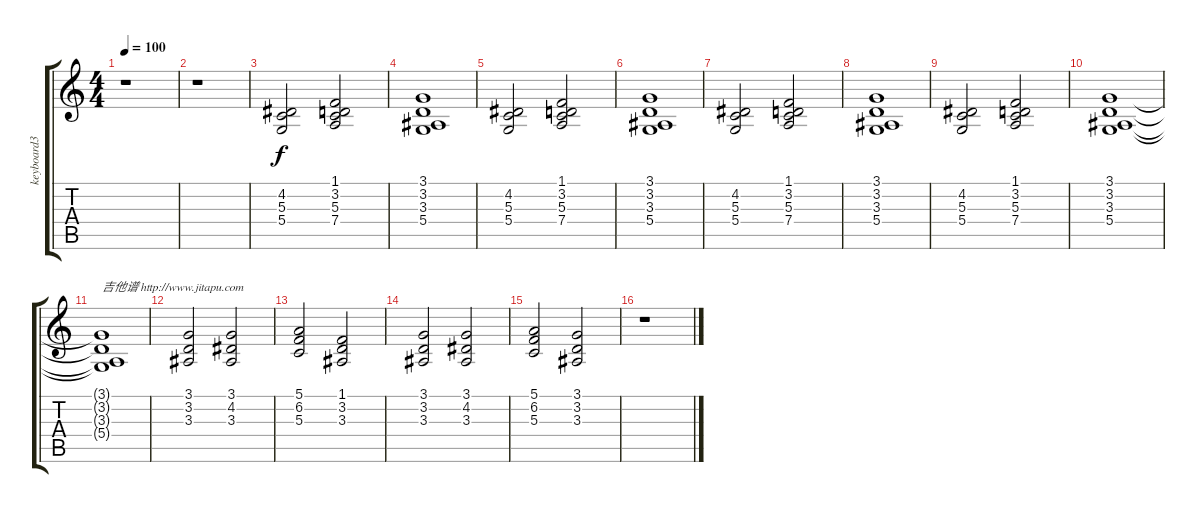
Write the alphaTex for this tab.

\track ("keyboard3" "keyboard3") {instrument synthstrings2}
\staff {score tabs}
\tuning (E4 B3 G3 D3 A2 E2) {hide}
\ts (4 4)
\tempo 100
\clef g2
\ks c
r.1{dy f} |
r.1 |
(4.2 5.3 5.4).2 (1.1 3.2 5.3 7.4).2 |
(3.1 3.2 3.3 5.4).1 |
(4.2 5.3 5.4).2 (1.1 3.2 5.3 7.4).2 |
(3.1 3.2 3.3 5.4).1 |
(4.2 5.3 5.4).2 (1.1 3.2 5.3 7.4).2 |
(3.1 3.2 3.3 5.4).1 |
(4.2 5.3 5.4).2 (1.1 3.2 5.3 7.4).2 |
(3.1 3.2 3.3 5.4).1 |
(3.1{t} 3.2{t} 3.3{t} 5.4{t}).1{txt "吉他谱 http://www.jitapu.com"} |
(3.1 3.2 3.3).2 (3.1 4.2 3.3).2 |
(5.1 6.2 5.3).2 (1.1 3.2 3.3).2 |
(3.1 3.2 3.3).2 (3.1 4.2 3.3).2 |
(5.1 6.2 5.3).2 (3.1 3.2 3.3).2 |
r.1
